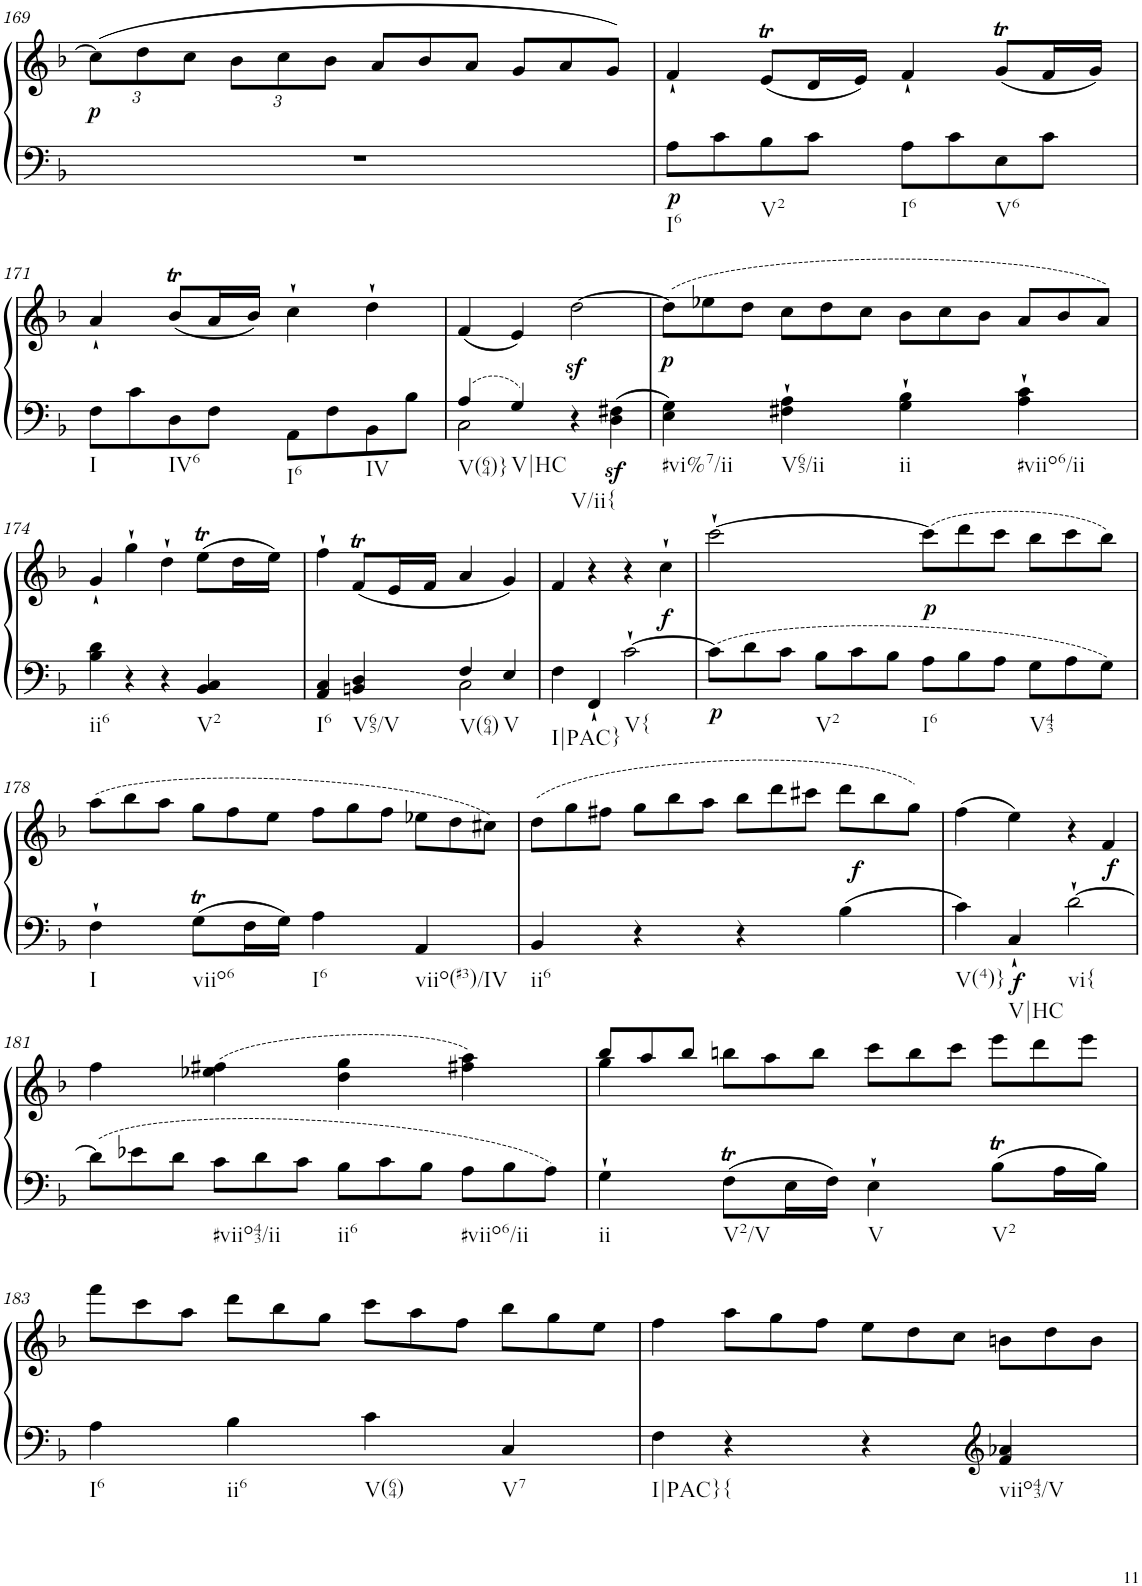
**kern	**kern	**dynam
*part1	*part1	*part1
*staff2	*staff1	*staff1/2
*I"unbenannt2	*	*
!!LO:PB:g=z
*clefF4	*clefG2	*
*k[b-]	*k[b-]	*
*M2/2	*M2/2	*
*	*Xbrackettup	*
=169	=169	=169
!	!	!LO:DY:b
1r	(12cc\L]	p
.	12dd\	.
.	12cc\J	.
.	12b-\L	.
.	12cc\	.
.	12b-\J	.
*	*Xtuplet	*
.	12a/L	.
.	12b-/	.
.	12a/J	.
.	12g/L	.
.	12a/	.
.	12g/J)	.
=170	=170	=170
!LO:TX:b:t=I6	!	!
!	!	!LO:DY:b=2
8A\L	4f`/	p
8c\	.	.
!LO:TX:b:t=V2	!	!
8B-\	(8et/L	.
8c\J	16d/L	.
.	16e/JJ)	.
!LO:TX:b:t=I6	!	!
8A\L	4f`/	.
8c\	.	.
!LO:TX:b:t=V6	!	!
8E\	(8gT/L	.
8c\J	16f/L	.
.	16g/JJ)	.
!!LO:LB:g=z
=171	=171	=171
!LO:TX:b:t=I	!	!
8F\L	4a`/	.
8c\	.	.
!LO:TX:b:t=IV6	!	!
8D\	(8b-T/L	.
8F\J	16a/L	.
.	16b-/JJ)	.
!LO:TX:b:t=I6	!	!
8AA\L	4cc`\	.
8F\	.	.
!LO:TX:b:t=IV	!	!
8BB-\	4dd`\	.
8B-\J	.	.
=172	=172	=172
*^	*	*
!LO:TX:b:t=V(64)}	!	!	!
4A/	2C\	(4f/	.
!LO:TX:b:t=V|HC	!	!	!
4G/	.	4e/)	.
!LO:TX:b:t=V/ii{	!	!	!
4r	2ryy	[2ddz<\	.
!	!	!	!LO:DY:b=2
4D\ 4F#X\	.	.	sf
*v	*v	*	*
=173	=173	=173
!LO:TX:b:t=#vi%7/ii	!	!
!	!	!LO:DY:b
4E\ 4G\	(12dd\L]	p
.	12ee-X\	.
.	12dd\J	.
!LO:TX:b:t=V65/ii	!	!
4F#X\` 4A\`	12cc\L	.
.	12dd\	.
.	12cc\J	.
!LO:TX:b:t=ii	!	!
4G\` 4B-\`	12b-\L	.
.	12cc\	.
.	12b-\J	.
!LO:TX:b:t=#viio6/ii	!	!
4A\` 4c\`	12a/L	.
.	12b-/	.
.	12a/J)	.
!!LO:LB:g=z
=174	=174	=174
!LO:TX:b:t=ii6	!	!
4B-\ 4d\	4g`/	.
4r	4gg`\	.
4r	4dd`\	.
!LO:TX:b:t=V2	!	!
4BB-/ 4C/	(8eet\L	.
.	16dd\L	.
.	16ee\JJ)	.
=175	=175	=175
*^	*	*
!LO:TX:b:t=I6	!	!	!
4AA/ 4C/	2ryy	4ff`\	.
!LO:TX:b:t=V65/V	!	!	!
4BBn/ 4D/	.	(8fT/L	.
.	.	16e/L	.
.	.	16f/JJ	.
!LO:TX:b:t=V(64)	!	!	!
4F/	2C\	4a/	.
!LO:TX:b:t=V	!	!	!
4E/	.	4g/)	.
*v	*v	*	*
=176	=176	=176
!LO:TX:b:t=I|PAC}	!	!
4F\	4f/	.
4FF`/	4r	.
!LO:TX:b:t=V{	!	!
[2c`\	4r	.
!	!	!LO:DY:b
.	4cc`\	f
=177	=177	=177
*Xtuplet	*	*
!	!	!LO:DY:b=2
12c\L]	[2ccc`\	p
12d\	.	.
12c\J	.	.
!LO:TX:b:t=V2	!	!
12B-\L	.	.
12c\	.	.
12B-\J	.	.
!LO:TX:b:t=I6	!	!
!	!	!LO:DY:b
12A\L	(12ccc\L]	p
12B-\	12ddd\	.
12A\J	12ccc\J	.
!LO:TX:b:t=V43	!	!
12G\L	12bb-\L	.
12A\	12ccc\	.
12G\J	12bb-\J)	.
!!LO:LB:g=z
=178	=178	=178
!LO:TX:b:t=I	!	!
4F`\	(12aa\L	.
.	12bb-\	.
.	12aa\J	.
!LO:TX:b:t=viio6	!	!
8GT\L	12gg\L	.
.	12ff\	.
16F\L	.	.
.	12ee\J	.
16G\JJ	.	.
!LO:TX:b:t=I6	!	!
4A\	12ff\L	.
.	12gg\	.
.	12ff\J	.
!LO:TX:b:t=viio(#3)/IV	!	!
4AA/	12ee-X\L	.
.	12dd\	.
.	12cc#X\J)	.
=179	=179	=179
!LO:TX:b:t=ii6	!	!
4BB-/	(12dd\L	.
.	12gg\	.
.	12ff#X\J	.
4r	12gg\L	.
.	12bb-\	.
.	12aa\J	.
4r	12bb-\L	.
.	12ddd\	.
.	12ccc#X\J	.
4B-\	12ddd\L	.
!	!	!LO:DY:b
.	12bb-\	f
.	12gg\J)	.
=180	=180	=180
!LO:TX:b:t=V(4)}	!	!
4c\	(4ff\	.
!LO:TX:b:t=V|HC	!	!
!	!	!LO:DY:b=2
4C`/	4ee\)	f
!LO:TX:b:t=vi{	!	!
[2d`\	4r	.
!	!	!LO:DY:b
.	4f/	f
!!LO:LB:g=z
=181	=181	=181
12d\L]	4ff\	.
12e-X\	.	.
12d\J	.	.
!LO:TX:b:t=#viio43/ii	!	!
12c\L	(4ee-X\ 4ff#X\	.
12d\	.	.
12c\J	.	.
!LO:TX:b:t=ii6	!	!
12B-\L	4dd\ 4gg\	.
12c\	.	.
12B-\J	.	.
!LO:TX:b:t=#viio6/ii	!	!
12A\L	4ff#X\ 4aa\)	.
12B-\	.	.
12A\J	.	.
=182	=182	=182
*	*^	*
!LO:TX:b:t=ii	!	!	!
4G`\	12bb-/L	4gg\	.
.	12aa/	.	.
.	12bb-/J	.	.
!LO:TX:b:t=V2/V	!	!	!
8FT\L	12bbn\L	2.ryy	.
.	12aa\	.	.
16E\L	.	.	.
.	12bb\J	.	.
16F\JJ	.	.	.
!LO:TX:b:t=V	!	!	!
4E`\	12ccc\L	.	.
.	12bb\	.	.
.	12ccc\J	.	.
!LO:TX:b:t=V2	!	!	!
8B-T\L	12eee\L	.	.
.	12ddd\	.	.
16A\L	.	.	.
.	12eee\J	.	.
16B-\JJ	.	.	.
*	*v	*v	*
!!LO:LB:g=z
=183	=183	=183
!LO:TX:b:t=I6	!	!
4A\	12fff\L	.
.	12ccc\	.
.	12aa\J	.
!LO:TX:b:t=ii6	!	!
4B-\	12ddd\L	.
.	12bb-\	.
.	12gg\J	.
!LO:TX:b:t=V(64)	!	!
4c\	12ccc\L	.
.	12aa\	.
.	12ff\J	.
!LO:TX:b:t=V7	!	!
4C/	12bb-\L	.
.	12gg\	.
.	12ee\J	.
=184	=184	=184
!LO:TX:b:t=I|PAC}	!	!
4F\	4ff\	.
!LO:TX:b:t={	!	!
4r	12aa\L	.
.	12gg\	.
.	12ff\J	.
4r	12ee\L	.
.	12dd\	.
.	12cc\J	.
*clefG2	*	*
!LO:TX:b:t=viio43/V	!	!
4f/ 4a-X/	12bn\L	.
.	12dd\	.
.	12b\J	.
=	=	=
*-	*-	*-
